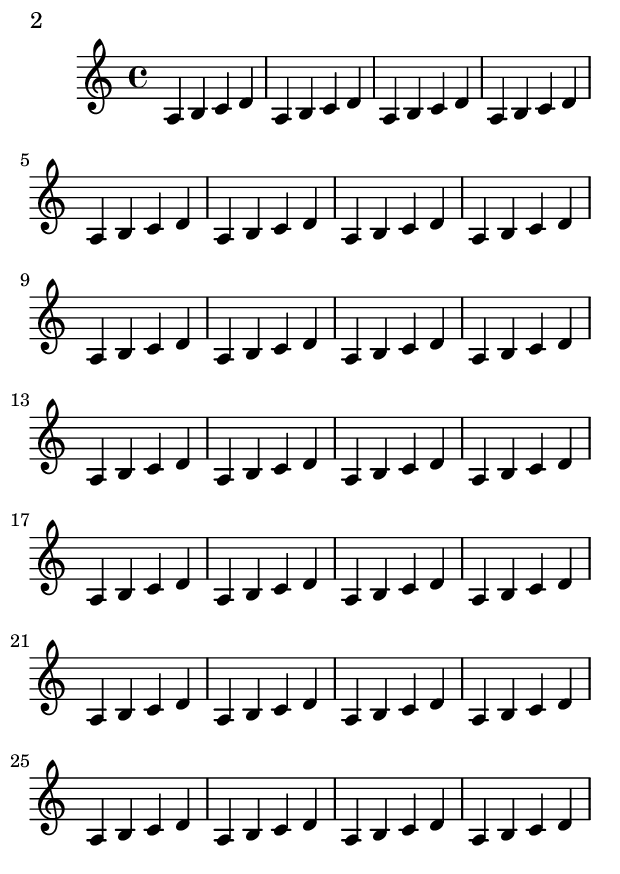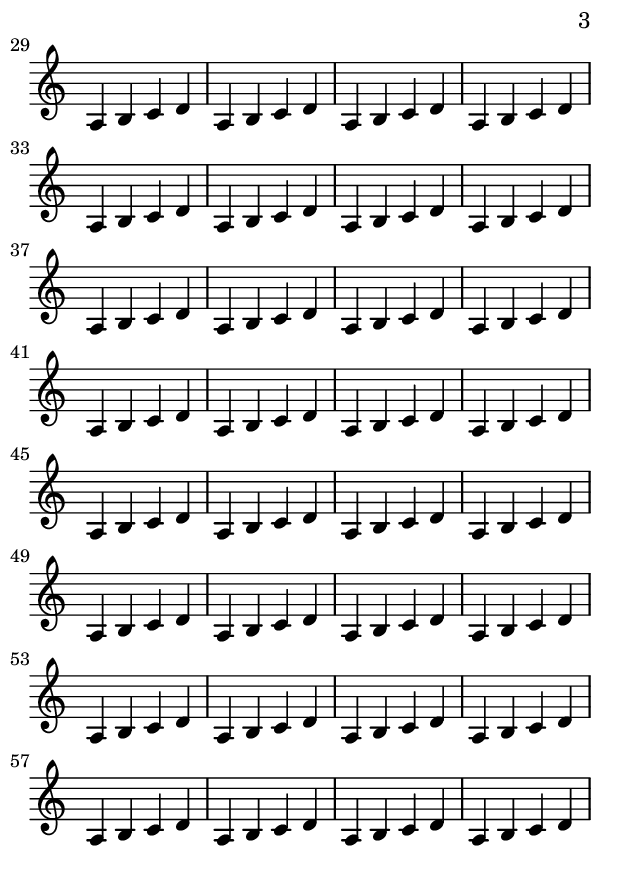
\version "2.16.0"

\header {
  texidoc = "By default, we start with page 1, which is on the right hand side
of a double page. In this example, auto-first-page-number is set to ##t and the
music won't fit on a single page, so we should automatically set the first page
number to 2 in order to avoid a bad page turn."
}

\paper {
  page-breaking = #ly:page-turn-breaking
  auto-first-page-number = ##t
  print-first-page-number = ##t
}

#(set-default-paper-size "a6")

\book {
  \score {
    \relative c' {\repeat unfold 60 {a b c d}}
  }
}
